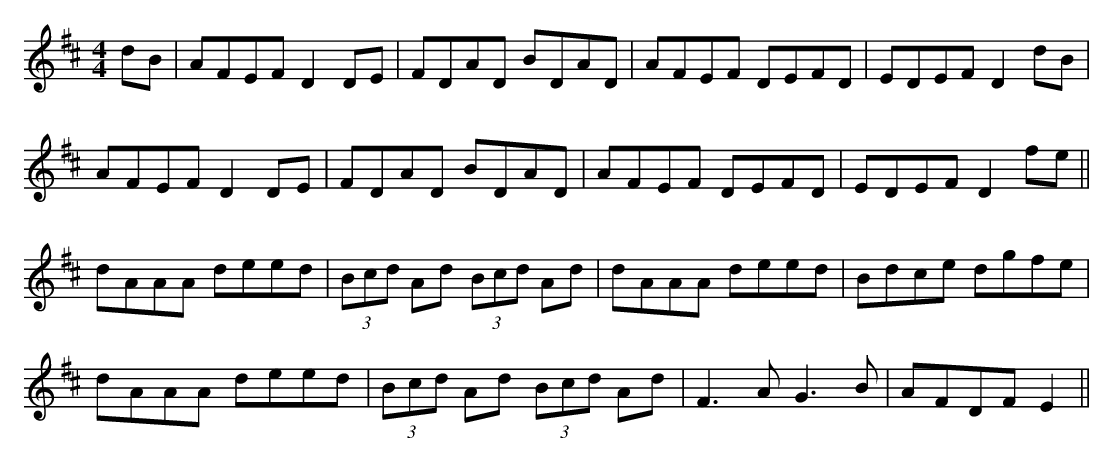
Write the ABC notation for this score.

X:1
M:4/4
K:D
dB|AFEF D2 DE|FDAD BDAD|AFEF DEFD|EDEF D2dB|
AFEF D2 DE|FDAD BDAD|AFEF DEFD|EDEF D2fe||
dAAA deed|(3Bcd Ad (3Bcd Ad|dAAA deed|Bdce dgfe|
dAAA deed|(3Bcd Ad (3Bcd Ad|F3 A G3 B|AFDF E2||
